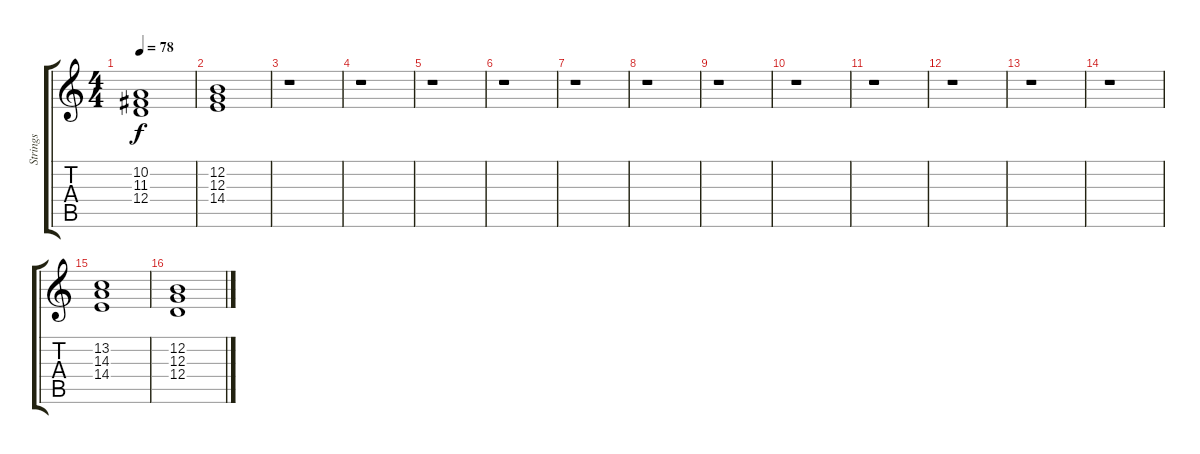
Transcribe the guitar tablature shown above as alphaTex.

\track ("Strings" "Strings") {instrument synthstrings2}
\staff {score tabs}
\tuning (E4 B3 G3 D3 A2 E2) {hide}
\ts (4 4)
\tempo 78
\clef g2
\ks c
(10.2 11.3 12.4).1{dy f} |
(12.2 12.3 14.4).1 |
r.1 |
r.1 |
r.1 |
r.1 |
r.1 |
r.1 |
r.1 |
r.1 |
r.1 |
r.1 |
r.1 |
r.1 |
(13.2 14.3 14.4).1 |
(12.2 12.3 12.4).1
